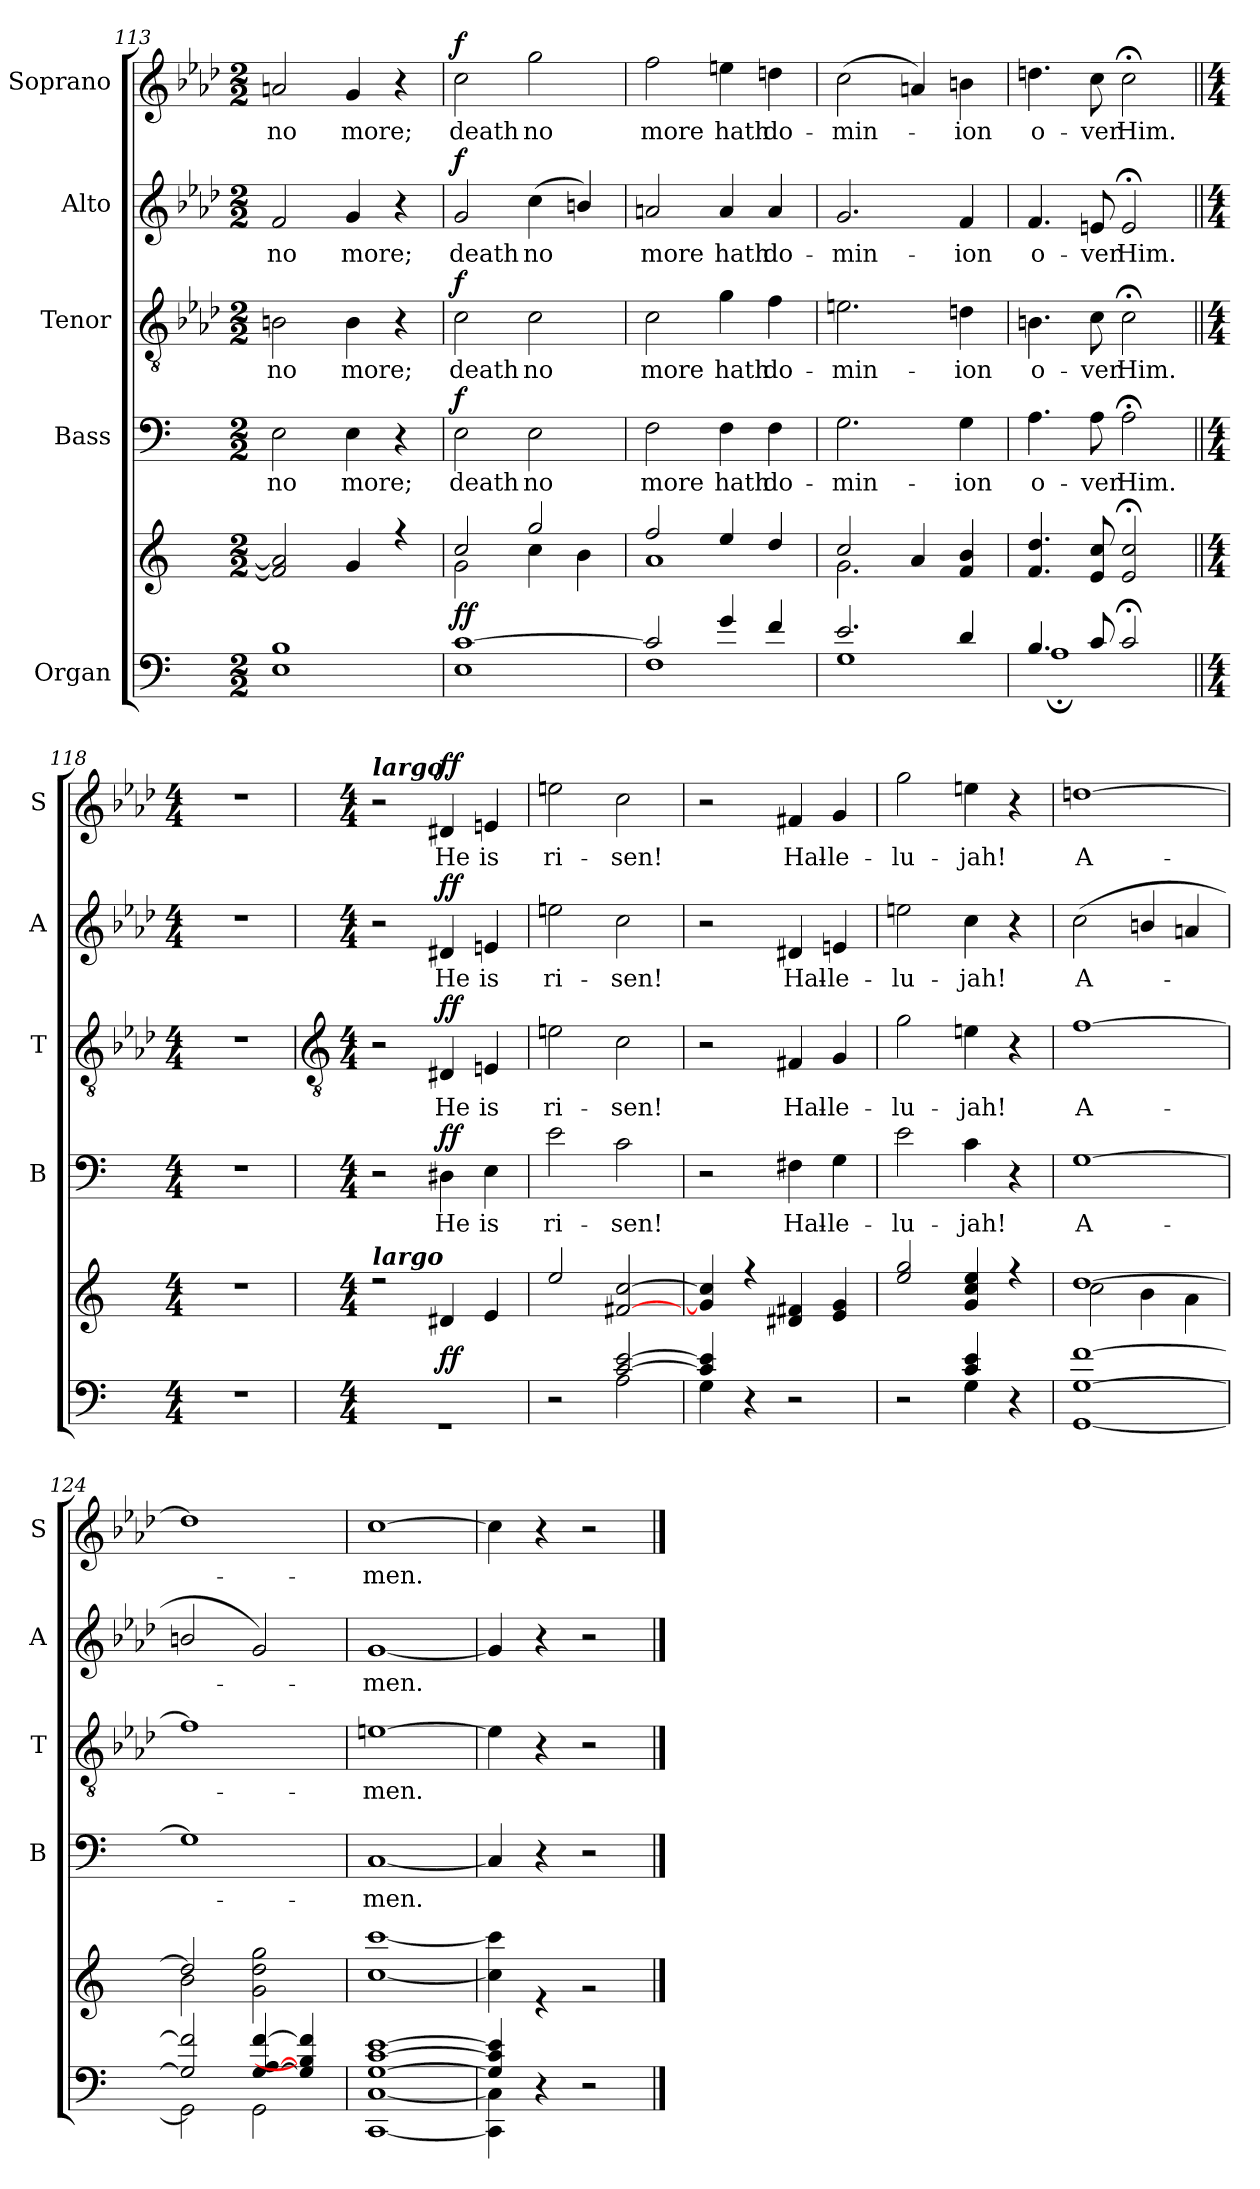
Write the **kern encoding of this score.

**kern	**kern	**dynam	**kern	**text	**dynam	**kern	**text	**dynam	**kern	**text	**dynam	**kern	**text	**dynam
*part5	*part5	*part5	*part4	*part4	*part4	*part3	*part3	*part3	*part2	*part2	*part2	*part1	*part1	*part1
*staff6	*staff5	*staff5/6	*staff4	*staff4	*staff4	*staff3	*staff3	*staff3	*staff2	*staff2	*staff2	*staff1	*staff1	*staff1
*I"Organ	*	*	*I"Bass	*	*	*I"Tenor	*	*	*I"Alto	*	*	*I"Soprano	*	*
*	*	*	*I'B	*	*	*I'T	*	*	*I'A	*	*	*I'S	*	*
!!LO:LB:g=z
*clefF4	*clefG2	*	*clefF4	*	*	*clefGv2	*	*	*clefG2	*	*	*clefG2	*	*
*k[]	*k[]	*	*k[]	*	*	*k[b-e-a-d-]	*	*	*k[b-e-a-d-]	*	*	*k[b-e-a-d-]	*	*
*C:	*C:	*	*C:	*	*	*A-:	*	*	*A-:	*	*	*A-:	*	*
*M2/2	*M2/2	*	*M2/2	*	*	*M2/2	*	*	*M2/2	*	*	*M2/2	*	*
=113	=113	=113	=113	=113	=113	=113	=113	=113	=113	=113	=113	=113	=113	=113
*^	*^	*	*	*	*	*	*	*	*	*	*	*	*	*
!	!	!	!	!	!	!LO:LY:b	!	!	!LO:LY:b	!	!	!LO:LY:b	!	!	!LO:LY:b	!
1B/	1E\	2f] 2a]	1ryy	.	2E	no	.	2Bn	no	.	2f	no	.	2an	no	.
!	!	!	!	!	!	!LO:LY:b	!	!	!LO:LY:b	!	!	!LO:LY:b	!	!	!LO:LY:b	!
.	.	4g	.	.	4E	more;	.	4B	more;	.	4g	more;	.	4g	more;	.
.	.	4r	.	.	4r	.	.	4r	.	.	4r	.	.	4r	.	.
=114	=114	=114	=114	=114	=114	=114	=114	=114	=114	=114	=114	=114	=114	=114	=114	=114
!	!	!	!	!LO:DY:b	!	!LO:LY:b	!	!	!LO:LY:b	!	!	!LO:LY:b	!	!	!LO:LY:b	!
!	!	!	!	!LO:DY:n=1:b	!	!	!LO:DY:b	!	!	!LO:DY:b	!	!	!LO:DY:b	!	!	!LO:DY:b
[1c/	1E\	2cc/	2g\	f f	2E	death	f	2c	death	f	2g	death	f	2cc	death	f
!	!	!	!	!	!	!LO:LY:b	!	!	!LO:LY:b	!	!	!LO:LY:b	!	!	!LO:LY:b	!
.	.	2gg/	4cc\	.	2E	no	.	2c	no	.	(<4cc	no	.	2gg	no	.
.	.	.	4b\	.	.	.	.	.	.	.	4bn/)	.	.	.	.	.
=115	=115	=115	=115	=115	=115	=115	=115	=115	=115	=115	=115	=115	=115	=115	=115	=115
!	!	!	!	!	!	!LO:LY:b	!	!	!LO:LY:b	!	!	!LO:LY:b	!	!	!LO:LY:b	!
2c/]	1F\	2ff/	1a\	.	2F	more	.	2c	more	.	2an	more	.	2ff	more	.
!	!	!	!	!	!	!LO:LY:b	!	!	!LO:LY:b	!	!	!LO:LY:b	!	!	!LO:LY:b	!
4g/	.	4ee/	.	.	4F	hath	.	4g	hath	.	4a	hath	.	4een	hath	.
!	!	!	!	!	!	!LO:LY:b	!	!	!LO:LY:b	!	!	!LO:LY:b	!	!	!LO:LY:b	!
4f/	.	4dd/	.	.	4F	do-	.	4f	do-	.	4a	do-	.	4ddn	do-	.
=116	=116	=116	=116	=116	=116	=116	=116	=116	=116	=116	=116	=116	=116	=116	=116	=116
!	!	!	!	!	!	!LO:LY:b	!	!	!LO:LY:b	!	!	!LO:LY:b	!	!	!LO:LY:b	!
2.e/	1G\	2cc/	2.g\	.	2.G	-min-	.	2.en	-min-	.	2.g	-min-	.	(<2cc	-min-	.
.	.	4a/	.	.	.	.	.	.	.	.	.	.	.	4an)	.	.
!	!	!	!	!	!	!LO:LY:b	!	!	!LO:LY:b	!	!	!LO:LY:b	!	!	!LO:LY:b	!
4d/	.	4f 4b	4ryy	.	4G	-ion	.	4dn	-ion	.	4f	-ion	.	4bn	ion	.
=117	=117	=117	=117	=117	=117	=117	=117	=117	=117	=117	=117	=117	=117	=117	=117	=117
!	!	!	!	!	!	!LO:LY:b	!	!	!LO:LY:b	!	!	!LO:LY:b	!	!	!LO:LY:b	!
4.B/	1A;\	4.f 4.dd	1ryy	.	4.A	o-	.	4.Bn	o-	.	4.f	o-	.	4.ddn	o-	.
!	!	!	!	!	!	!LO:LY:b	!	!	!LO:LY:b	!	!	!LO:LY:b	!	!	!LO:LY:b	!
8c/	.	8e 8cc	.	.	8A	-ver	.	8c	-ver	.	8en	-ver	.	8cc	-ver	.
!	!	!	!	!	!	!LO:LY:b	!	!	!LO:LY:b	!	!	!LO:LY:b	!	!	!LO:LY:b	!
2c;</	.	2e;< 2cc;<	.	.	2A;<	Him.	.	2c;<	Him.	.	2e;<	Him.	.	2cc;<	Him.	.
*v	*v	*	*	*	*	*	*	*	*	*	*	*	*	*	*	*
*	*v	*v	*	*	*	*	*	*	*	*	*	*	*	*	*
=118||	=118||	=118||	=118||	=118||	=118||	=118||	=118||	=118||	=118||	=118||	=118||	=118||	=118||	=118||
*M4/4	*M4/4	*	*M4/4	*	*	*M4/4	*	*	*M4/4	*	*	*M4/4	*	*
1r	1r	.	1r	.	.	1r	.	.	1r	.	.	1r	.	.
!!LO:LB:g=z
=119	=119	=119	=119	=119	=119	=119	=119	=119	=119	=119	=119	=119	=119	=119
*	*	*	*	*	*	*clefGv2	*	*	*	*	*	*	*	*
*M4/4	*M4/4	*	*M4/4	*	*	*M4/4	*	*	*M4/4	*	*	*M4/4	*	*
*^	*^	*	*	*	*	*	*	*	*	*	*	*	*	*
!	!	!	!	!	!	!	!	!	!	!	!	!	!	!LO:TX:a:Bi:t=largo	!	!
!	!	!LO:TX:a:Bi:t=largo	!	!	!	!	!	!	!	!	!	!	!	!	!	!
1ryy	1r	2r	1ryy	.	2r	.	.	2r	.	.	2r	.	.	2r	.	.
!	!	!	!	!LO:DY:b	!	!LO:LY:b	!LO:DY:b	!	!LO:LY:b	!LO:DY:b	!	!LO:LY:b	!LO:DY:b	!	!LO:LY:b	!LO:DY:b
.	.	4d#X	.	ff	4D#X	He	ff	4D#X	He	ff	4d#X	He	ff	4d#X	He	ff
!	!	!	!	!	!	!LO:LY:b	!	!	!LO:LY:b	!	!	!LO:LY:b	!	!	!LO:LY:b	!
.	.	4e	.	.	4E	is	.	4En	is	.	4en	is	.	4en	is	.
=120	=120	=120	=120	=120	=120	=120	=120	=120	=120	=120	=120	=120	=120	=120	=120	=120
!	!	!	!	!	!	!LO:LY:b	!	!	!LO:LY:b	!	!	!LO:LY:b	!	!	!LO:LY:b	!
2ryy	2r	2ee	1ryy	.	2e	ri-	.	2en	ri-	.	2een	ri-	.	2een	ri-	.
!	!	!	!	!	!	!LO:LY:b	!	!	!LO:LY:b	!	!	!LO:LY:b	!	!	!LO:LY:b	!
[2c/ [2e/	2A\	[2f#X [2cc	.	.	2c	-sen!	.	2c	-sen!	.	2cc	-sen!	.	2cc	-sen!	.
=121	=121	=121	=121	=121	=121	=121	=121	=121	=121	=121	=121	=121	=121	=121	=121	=121
4c/] 4e/]	4G\	4g] 4cc]	1ryy	.	2r	.	.	2r	.	.	2r	.	.	2r	.	.
2.ryy	4r	4r	.	.	.	.	.	.	.	.	.	.	.	.	.	.
!	!	!	!	!	!	!LO:LY:b	!	!	!LO:LY:b	!	!	!LO:LY:b	!	!	!LO:LY:b	!
.	2r	4d#X 4f#X	.	.	4F#X	Hal-	.	4F#X	Hal-	.	4d#X	Hal-	.	4f#X	Hal-	.
!	!	!	!	!	!	!LO:LY:b	!	!	!LO:LY:b	!	!	!LO:LY:b	!	!	!LO:LY:b	!
.	.	4e 4g	.	.	4G	-le-	.	4G	-le-	.	4en	-le-	.	4g	-le-	.
=122	=122	=122	=122	=122	=122	=122	=122	=122	=122	=122	=122	=122	=122	=122	=122	=122
!	!	!	!	!	!	!LO:LY:b	!	!	!LO:LY:b	!	!	!LO:LY:b	!	!	!LO:LY:b	!
2ryy	2r	2ee 2gg	1ryy	.	2e	-lu-	.	2g	-lu-	.	2een	-lu-	.	2gg	-lu-	.
!	!	!	!	!	!	!LO:LY:b	!	!	!LO:LY:b	!	!	!LO:LY:b	!	!	!LO:LY:b	!
4c/ 4e/	4G\	4g 4cc 4ee	.	.	4c	-jah!	.	4en	-jah!	.	4cc	-jah!	.	4een	-jah!	.
4ryy	4r	4r	.	.	4r	.	.	4r	.	.	4r	.	.	4r	.	.
=123	=123	=123	=123	=123	=123	=123	=123	=123	=123	=123	=123	=123	=123	=123	=123	=123
!	!	!	!	!	!	!LO:LY:b	!	!	!LO:LY:b	!	!	!LO:LY:b	!	!	!LO:LY:b	!
[1G/ [1f/	[1GG\	[1dd	2cc\	.	[1G	A-	.	[1f	A-	.	(<2cc	A-	.	[1ddn	A-	.
.	.	.	4b\	.	.	.	.	.	.	.	4bn/	.	.	.	.	.
.	.	.	4a\	.	.	.	.	.	.	.	4an	.	.	.	.	.
=124	=124	=124	=124	=124	=124	=124	=124	=124	=124	=124	=124	=124	=124	=124	=124	=124
2G/] 2f/]	2GG\]	2dd/]	2b\	.	1G]	.	.	1f]	.	.	2bn/	.	.	1dd]	.	.
[4G/ [4A/ [4f/	2GG\	2ryy	2g\ 2dd\ 2gg\	.	.	.	.	.	.	.	2g)	.	.	.	.	.
4G/] 4B/] 4f/]	.	.	.	.	.	.	.	.	.	.	.	.	.	.	.	.
=125	=125	=125	=125	=125	=125	=125	=125	=125	=125	=125	=125	=125	=125	=125	=125	=125
!	!	!	!	!	!	!LO:LY:b	!	!	!LO:LY:b	!	!	!LO:LY:b	!	!	!LO:LY:b	!
[1G/ [1c/ [1e/	[1CC\ [1C\	1ryy	[1cc\ [1ccc\	.	[1C	men.	.	[1en	men.	.	[1g	men.	.	[1cc	men.	.
=126	=126	=126	=126	=126	=126	=126	=126	=126	=126	=126	=126	=126	=126	=126	=126	=126
4G/] 4c/] 4e/]	4CC\] 4C\]	1ryy	4cc\] 4ccc\]	.	4C]	.	.	4e]	.	.	4g]	.	.	4cc]	.	.
2.ryy	4r	.	4r	.	4r	.	.	4r	.	.	4r	.	.	4r	.	.
.	2r	.	2r	.	2r	.	.	2r	.	.	2r	.	.	2r	.	.
*v	*v	*	*	*	*	*	*	*	*	*	*	*	*	*	*	*
*	*v	*v	*	*	*	*	*	*	*	*	*	*	*	*	*
==	==	==	==	==	==	==	==	==	==	==	==	==	==	==
*-	*-	*-	*-	*-	*-	*-	*-	*-	*-	*-	*-	*-	*-	*-
